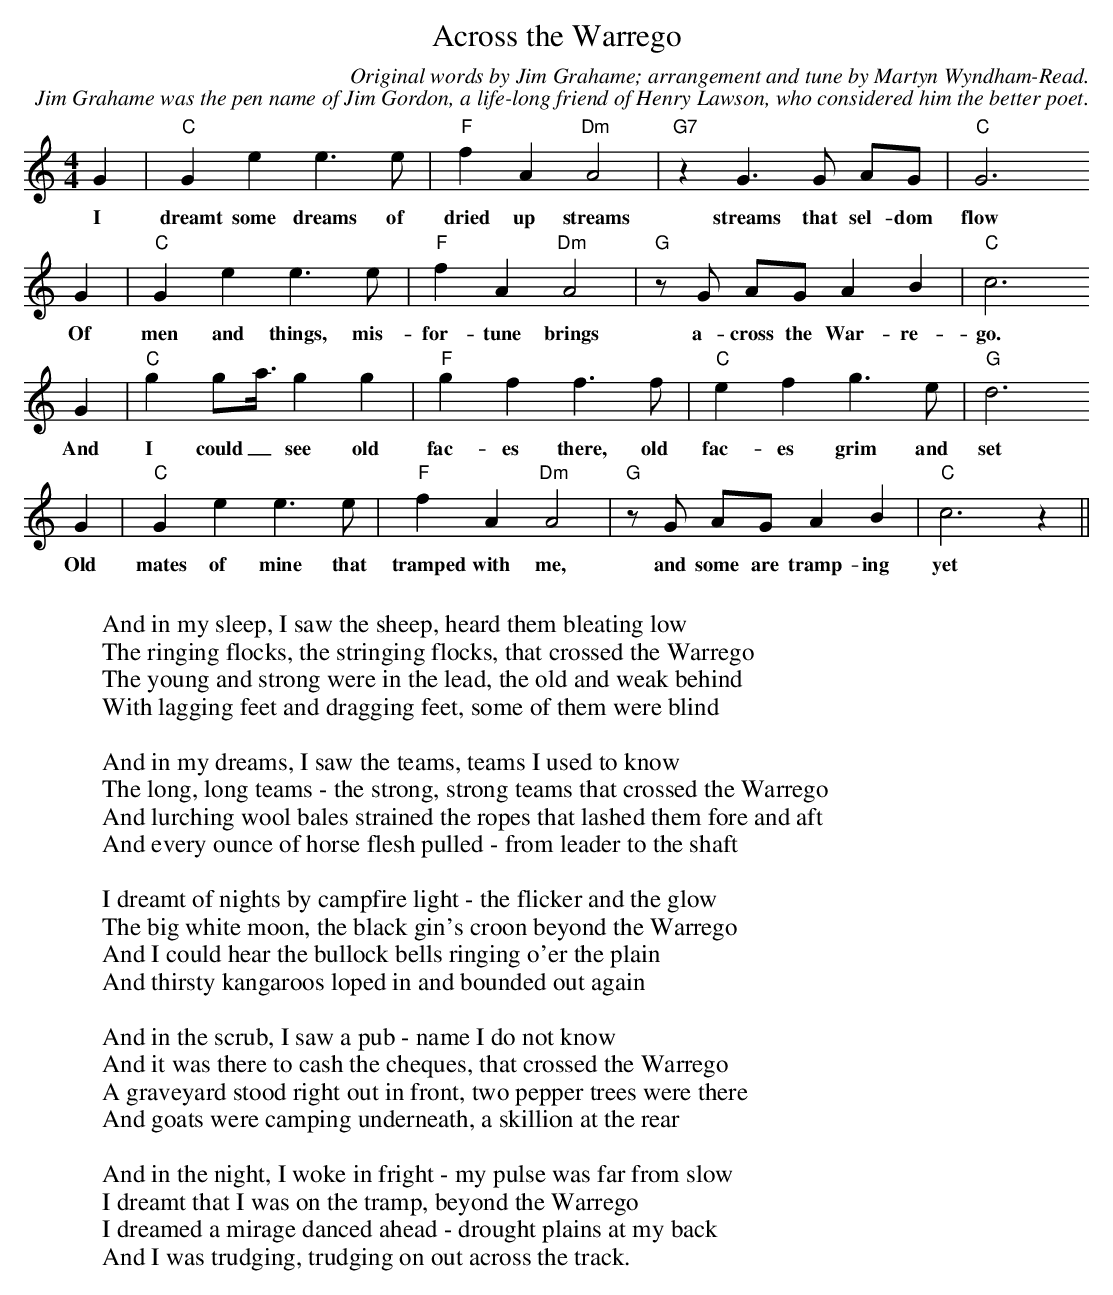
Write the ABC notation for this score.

X:1
T:Across the Warrego
C:Original words by Jim Grahame; arrangement and tune by Martyn Wyndham-Read.
C:Jim Grahame was the pen name of Jim Gordon, a life-long friend of Henry Lawson, who considered him the better poet.
M:4/4
L:1/8
K:Cmaj
G2|"C"G2e2e3e|"F"f2A2"Dm"A4|"G7"z2G3G AG|"C"G6
w:I dreamt some dreams of dried up streams  streams that sel-dom flow
G2|"C"G2e2e3e|"F"f2A2"Dm"A4|"G"zG AG A2B2|"C"c6
w:Of men and things, mis-for-tune brings a-cross the War-re-go.
G2|"C"g2ga3/4 g2g2|"F"g2f2f3f|"C"e2f2g3e|"G"d6
w:And I could_ see old fac-es there, old fac-es grim and set
G2|"C"G2e2e3e|"F"f2A2"Dm"A4|"G"zG AG A2B2|"C"c6z2||
w:Old mates of mine that tramped with me, and some are tramp-ing yet
W:
W:And in my sleep, I saw the sheep, heard them bleating low
W:The ringing flocks, the stringing flocks, that crossed the Warrego
W:The young and strong were in the lead, the old and weak behind
W:With lagging feet and dragging feet, some of them were blind
W:
W:And in my dreams, I saw the teams, teams I used to know
W:The long, long teams - the strong, strong teams that crossed the Warrego
W:And lurching wool bales strained the ropes that lashed them fore and aft
W:And every ounce of horse flesh pulled - from leader to the shaft
W:
W:I dreamt of nights by campfire light - the flicker and the glow
W:The big white moon, the black gin's croon beyond the Warrego
W:And I could hear the bullock bells ringing o'er the plain
W:And thirsty kangaroos loped in and bounded out again
W:
W:And in the scrub, I saw a pub - name I do not know
W:And it was there to cash the cheques, that crossed the Warrego
W:A graveyard stood right out in front, two pepper trees were there
W:And goats were camping underneath, a skillion at the rear
W:
W:And in the night, I woke in fright - my pulse was far from slow
W:I dreamt that I was on the tramp, beyond the Warrego
W:I dreamed a mirage danced ahead - drought plains at my back
W:And I was trudging, trudging on out across the track.
